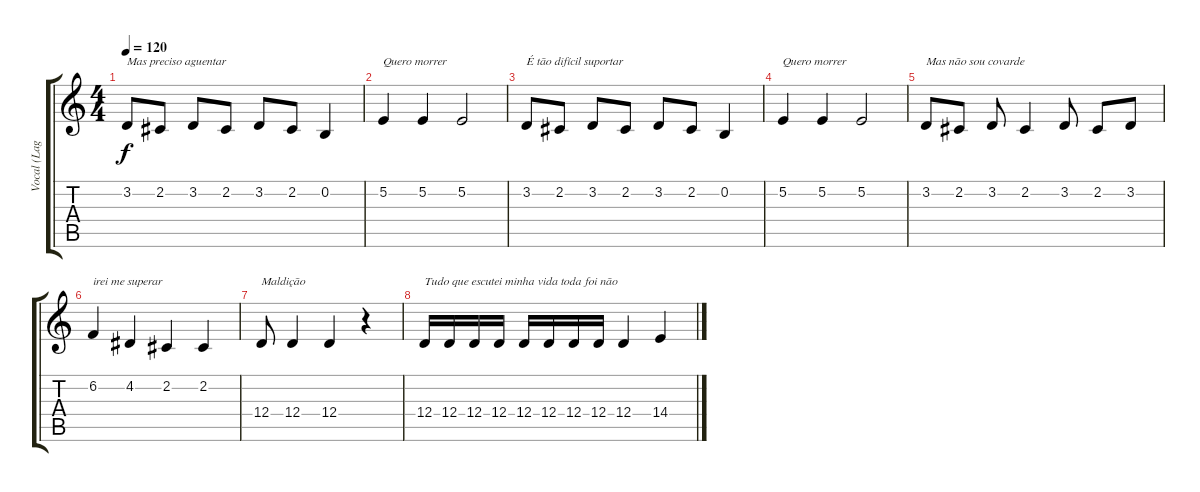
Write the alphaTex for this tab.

\track ("Vocal (Laguna Feioso)" "Vocal (Lag") {instrument synthvoice}
\staff {score tabs}
\tuning (E4 B3 G3 D3 A2 E2) {hide}
\ts (4 4)
\tempo 120
\clef g2
\ks c
3.2.8{txt "Mas preciso aguentar" dy f} 2.2.8 3.2.8 2.2.8 3.2.8 2.2.8 0.2.4 |
5.2.4{txt "Quero morrer"} 5.2.4 5.2.2 |
3.2.8{txt "É tão difícil suportar"} 2.2.8 3.2.8 2.2.8 3.2.8 2.2.8 0.2.4 |
5.2.4{txt "Quero morrer"} 5.2.4 5.2.2 |
3.2.8{txt "Mas não sou covarde"} 2.2.8 3.2.8 2.2.4 3.2.8 2.2.8 3.2.8 |
6.2.4{txt "irei me superar"} 4.2.4 2.2.4 2.2.4 |
12.4.8{txt "Maldição"} 12.4.4 12.4.4 r.4 |
12.4.16{txt "Tudo que escutei minha vida toda foi não"} 12.4.16 12.4.16 12.4.16 12.4.16 12.4.16 12.4.16 12.4.16 12.4.4 14.4.4
